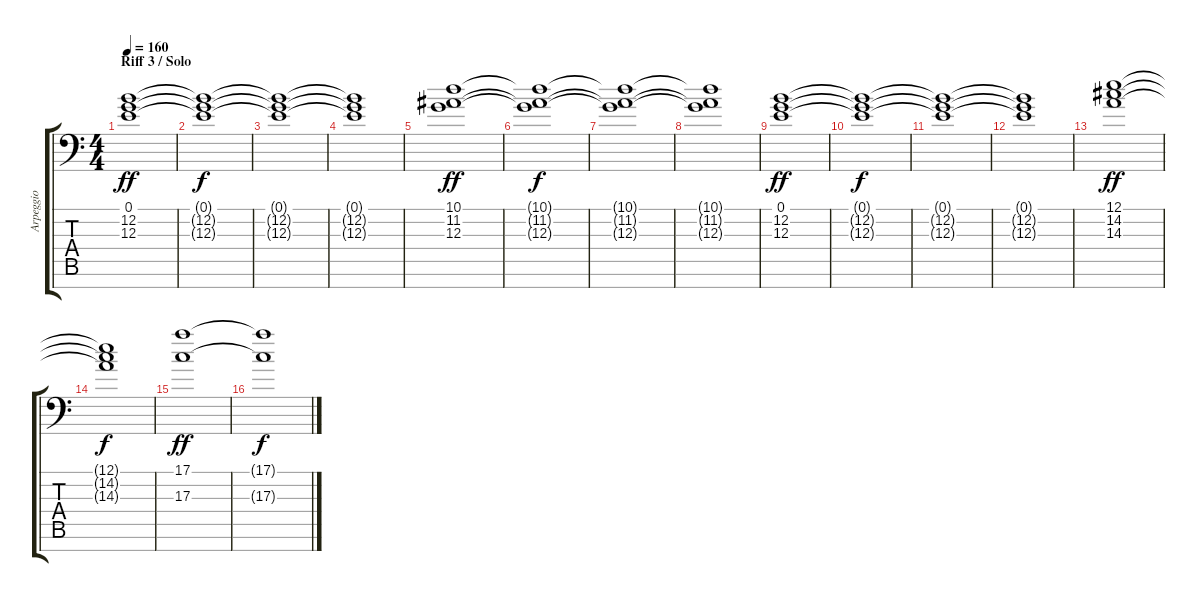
\track ("Arpeggio" "Arpeggio") {instrument lead1square}
\staff {score tabs}
\tuning (E4 B3 G3 D3 A2 E2 C-1) {hide}
\ts (4 4)
\section ("" "Riff 3 / Solo")
\tempo 160
\clef f4
\ks c
(0.1 12.2 12.3).1{dy ff} |
(0.1{t} 12.2{t} 12.3{t}).1{dy f} |
(0.1{t} 12.2{t} 12.3{t}).1 |
(0.1{t} 12.2{t} 12.3{t}).1 |
(10.1 11.2 12.3).1{dy ff} |
(10.1{t} 11.2{t} 12.3{t}).1{dy f} |
(10.1{t} 11.2{t} 12.3{t}).1 |
(10.1{t} 11.2{t} 12.3{t}).1 |
(0.1 12.2 12.3).1{dy ff} |
(0.1{t} 12.2{t} 12.3{t}).1{dy f} |
(0.1{t} 12.2{t} 12.3{t}).1 |
(0.1{t} 12.2{t} 12.3{t}).1 |
(12.1 14.2 14.3).1{dy ff} |
(12.1{t} 14.2{t} 14.3{t}).1{dy f} |
(17.1 17.3).1{dy ff} |
(17.1{t} 17.3{t}).1{dy f}
